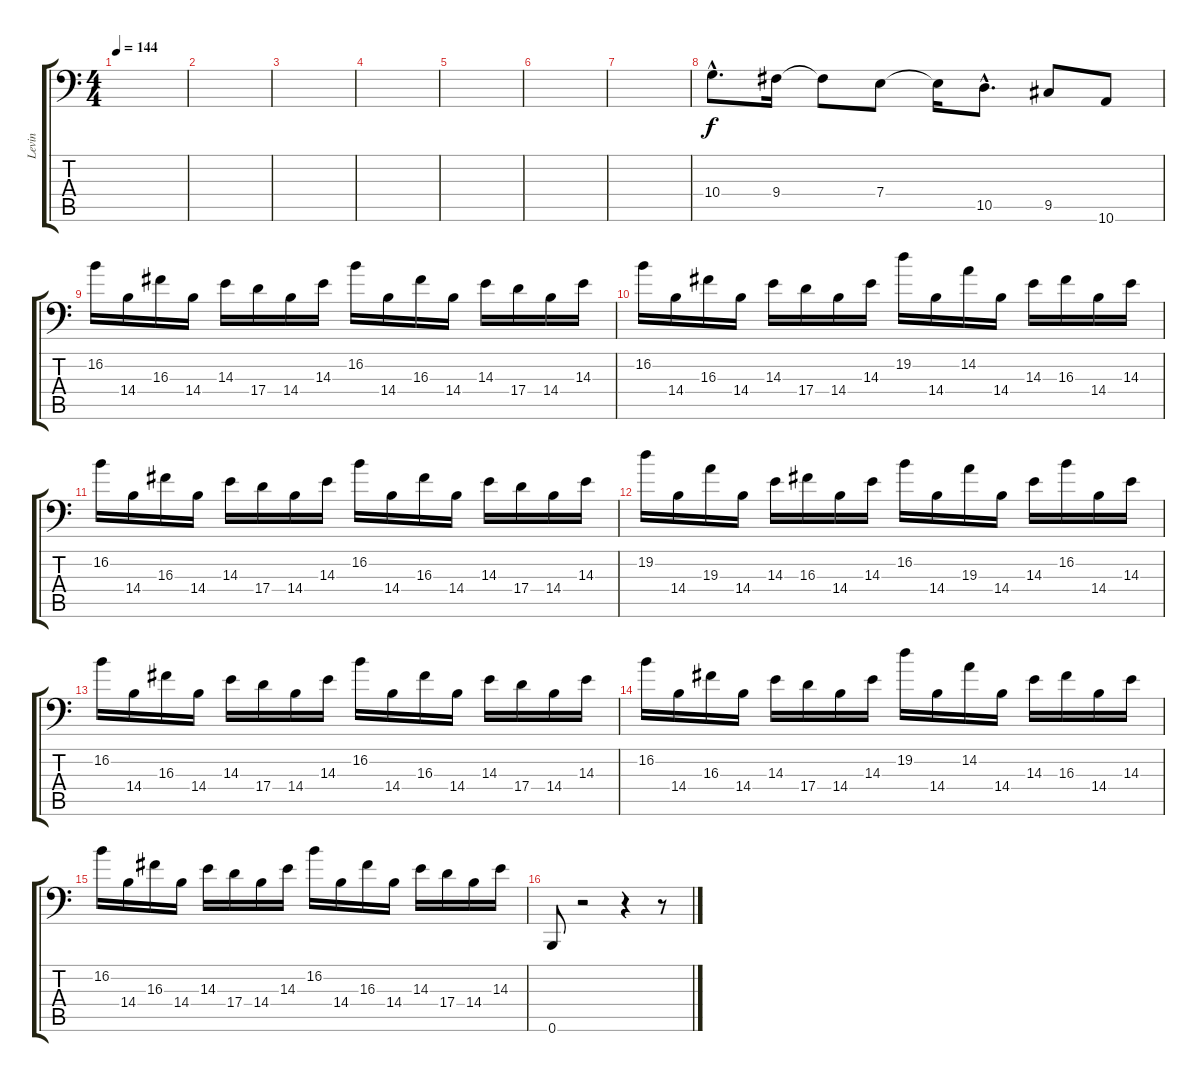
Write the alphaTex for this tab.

\track ("Levin" "Levin") {instrument electricbassfinger}
\staff {score tabs}
\tuning (C3 G2 D2 A1 E1 B0) {hide}
\ts (4 4)
\tempo 144
\clef f4
\ks c
|
|
|
|
|
|
|
10.4{hac}.8{d} 9.4.16 9.4{t}.8 7.4.8 7.4{t}.16 10.5{hac}.8{d} 9.5.8 10.6.8 |
16.2.16 14.4.16 16.3.16 14.4.16 14.3.16 17.4.16 14.4.16 14.3.16 16.2.16 14.4.16 16.3.16 14.4.16 14.3.16 17.4.16 14.4.16 14.3.16 |
16.2.16 14.4.16 16.3.16 14.4.16 14.3.16 17.4.16 14.4.16 14.3.16 19.2.16 14.4.16 14.2.16 14.4.16 14.3.16 16.3.16 14.4.16 14.3.16 |
16.2.16 14.4.16 16.3.16 14.4.16 14.3.16 17.4.16 14.4.16 14.3.16 16.2.16 14.4.16 16.3.16 14.4.16 14.3.16 17.4.16 14.4.16 14.3.16 |
19.2.16 14.4.16 19.3.16 14.4.16 14.3.16 16.3.16 14.4.16 14.3.16 16.2.16 14.4.16 19.3.16 14.4.16 14.3.16 16.2.16 14.4.16 14.3.16 |
16.2.16 14.4.16 16.3.16 14.4.16 14.3.16 17.4.16 14.4.16 14.3.16 16.2.16 14.4.16 16.3.16 14.4.16 14.3.16 17.4.16 14.4.16 14.3.16 |
16.2.16 14.4.16 16.3.16 14.4.16 14.3.16 17.4.16 14.4.16 14.3.16 19.2.16 14.4.16 14.2.16 14.4.16 14.3.16 16.3.16 14.4.16 14.3.16 |
16.2.16 14.4.16 16.3.16 14.4.16 14.3.16 17.4.16 14.4.16 14.3.16 16.2.16 14.4.16 16.3.16 14.4.16 14.3.16 17.4.16 14.4.16 14.3.16 |
0.6.8 r.2 r.4 r.8
